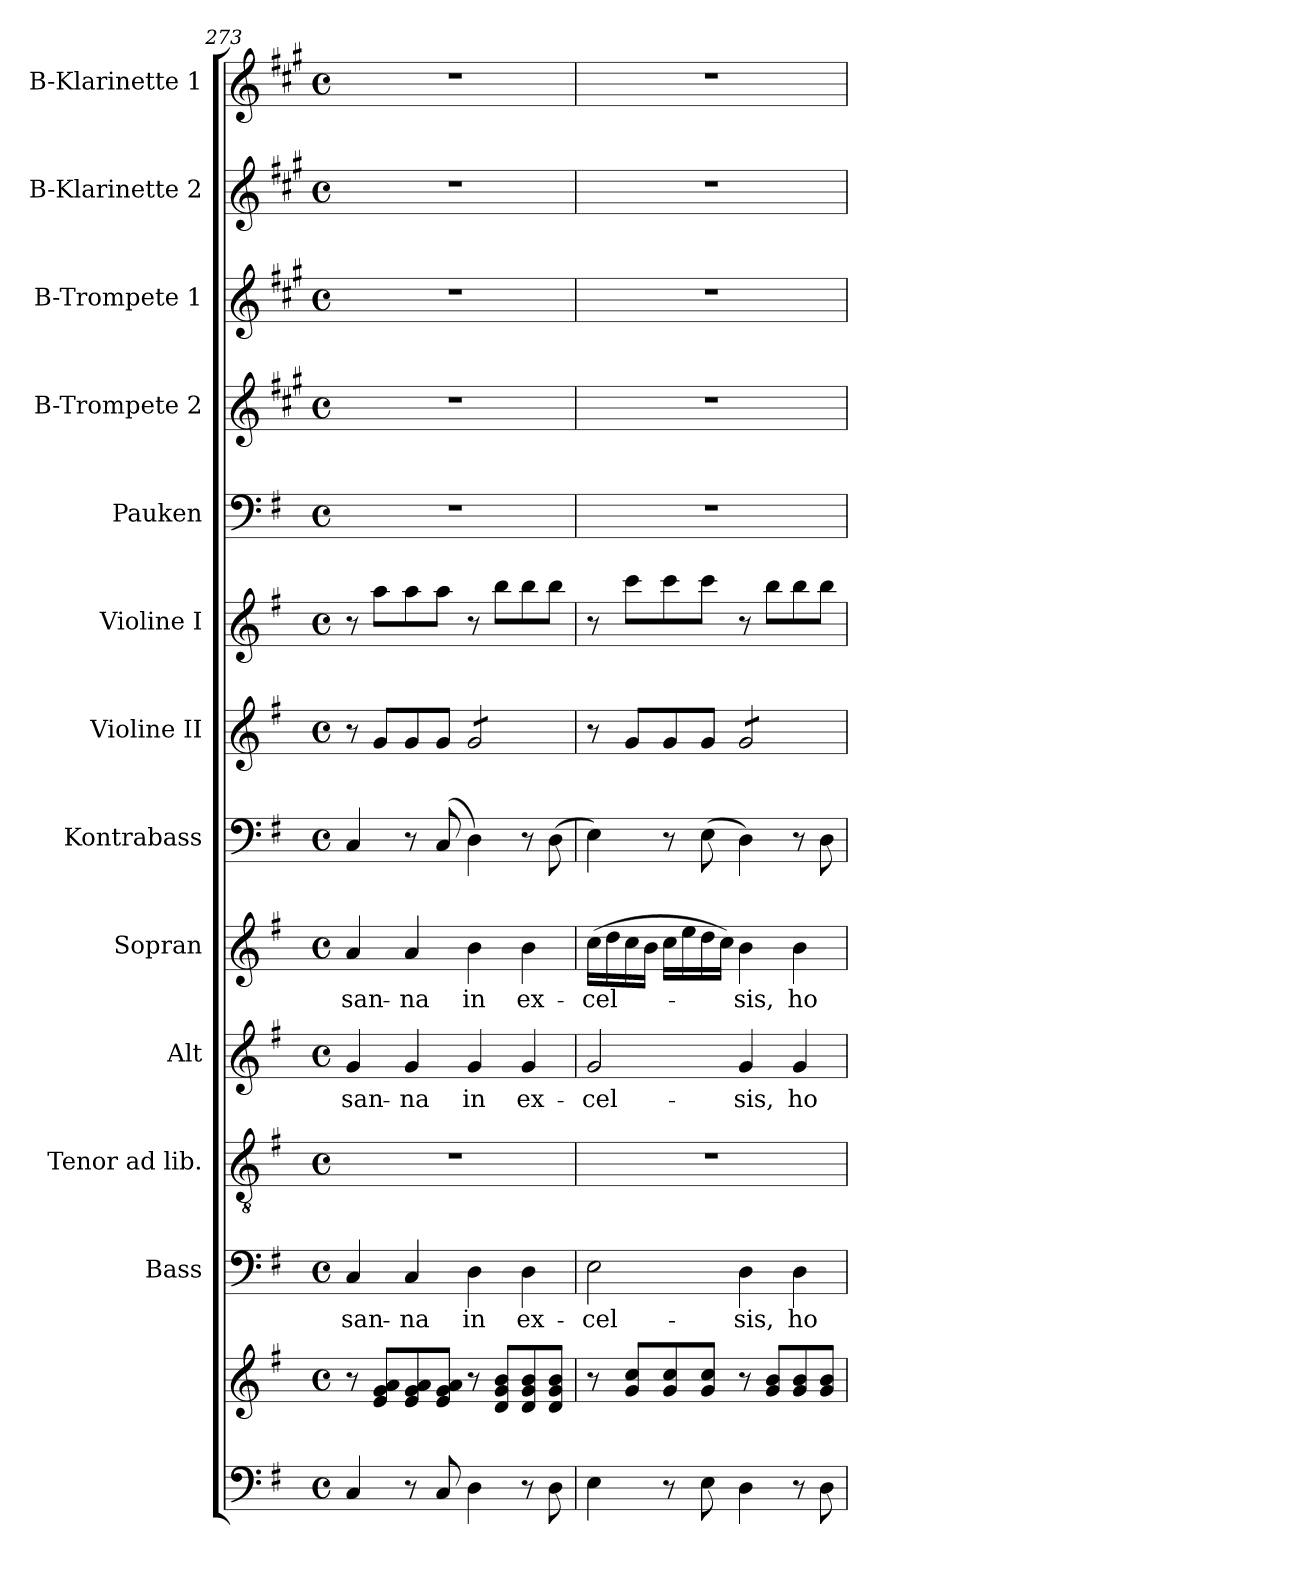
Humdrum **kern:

**kern	**kern	**kern	**text	**kern	**kern	**text	**kern	**text	**kern	**kern	**kern	**kern	**kern	**kern	**kern	**kern
*part13	*part13	*part12	*part12	*part11	*part10	*part10	*part9	*part9	*part8	*part7	*part6	*part5	*part4	*part3	*part2	*part1
*staff14	*staff13	*staff12	*staff12	*staff11	*staff10	*staff10	*staff9	*staff9	*staff8	*staff7	*staff6	*staff5	*staff4	*staff3	*staff2	*staff1
*	*	*I"Bass	*	*I"Tenor ad lib.	*I"Alt	*	*I"Sopran	*	*I"Kontrabass	*I"Violine II	*I"Violine I	*I"Pauken	*I"B-Trompete 2	*I"B-Trompete 1	*I"B-Klarinette 2	*I"B-Klarinette 1
*	*	*I'B.	*	*I'T.	*I'A.	*	*I'S.	*	*I'Kb.	*I'Vl. II	*I'Vl. I	*I'Pk.	*I'Trp. 2	*I'Trp. 1	*I'B Kl. 2	*I'B Kl. 1
*clefF4	*clefG2	*clefF4	*	*clefGv2	*clefG2	*	*clefG2	*	*clefF4	*clefG2	*clefG2	*clefF4	*clefG2	*clefG2	*clefG2	*clefG2
*	*	*	*	*	*	*	*	*	*ITrd7c12	*	*	*	*ITrd1c2	*ITrd1c2	*ITrd1c2	*ITrd1c2
*k[f#]	*k[f#]	*k[f#]	*	*k[f#]	*k[f#]	*	*k[f#]	*	*k[f#]	*k[f#]	*k[f#]	*k[f#]	*k[f#]	*k[f#]	*k[f#]	*k[f#]
*G:	*G:	*G:	*	*G:	*G:	*	*G:	*	*G:	*G:	*G:	*G:	*G:	*G:	*G:	*G:
*M4/4	*M4/4	*M4/4	*	*M4/4	*M4/4	*	*M4/4	*	*M4/4	*M4/4	*M4/4	*M4/4	*M4/4	*M4/4	*M4/4	*M4/4
*met(c)	*met(c)	*met(c)	*	*met(c)	*met(c)	*	*met(c)	*	*met(c)	*met(c)	*met(c)	*met(c)	*met(c)	*met(c)	*met(c)	*met(c)
=273	=273	=273	=273	=273	=273	=273	=273	=273	=273	=273	=273	=273	=273	=273	=273	=273
!	!	!	!LO:LY:b	!	!	!LO:LY:b	!	!LO:LY:b	!	!	!	!	!	!	!	!
4C/	8r	4C/	-san-	1r	4g/	-san-	4a/	-san-	4CC/	8r	8r	1r	1r	1r	1r	1r
.	8e/ 8g/ 8a/L	.	.	.	.	.	.	.	.	8g/L	8aa\L	.	.	.	.	.
!	!	!	!LO:LY:b	!	!	!LO:LY:b	!	!LO:LY:b	!	!	!	!	!	!	!	!
8r	8e/ 8g/ 8a/	4C/	-na	.	4g/	-na	4a/	-na	8r	8g/	8aa\	.	.	.	.	.
8C/	8e/ 8g/ 8a/J	.	.	.	.	.	.	.	(8CC/	8g/J	8aa\J	.	.	.	.	.
!	!	!	!LO:LY:b	!	!	!LO:LY:b	!	!LO:LY:b	!	!	!	!	!	!	!	!
*	*	*	*	*	*	*	*	*	*	*tremolo	*	*	*	*	*	*
4D\	8r	4D\	in	.	4g/	in	4b\	in	4DD\)	8g/L	8r	.	.	.	.	.
.	8d/ 8g/ 8b/L	.	.	.	.	.	.	.	.	8g/	8bb\L	.	.	.	.	.
!	!	!	!LO:LY:b	!	!	!LO:LY:b	!	!LO:LY:b	!	!	!	!	!	!	!	!
8r	8d/ 8g/ 8b/	4D\	ex-	.	4g/	ex-	4b\	ex-	8r	8g/	8bb\	.	.	.	.	.
8D\	8d/ 8g/ 8b/J	.	.	.	.	.	.	.	(>8DD\	8g/J	8bb\J	.	.	.	.	.
*	*	*	*	*	*	*	*	*	*	*Xtremolo	*	*	*	*	*	*
=274	=274	=274	=274	=274	=274	=274	=274	=274	=274	=274	=274	=274	=274	=274	=274	=274
!	!	!	!LO:LY:b	!	!	!LO:LY:b	!	!LO:LY:b	!	!	!	!	!	!	!	!
4E\	8r	2E\	-cel-	1r	2g/	-cel-	(>16cc\LL	-cel-	4EE\)	8r	8r	1r	1r	1r	1r	1r
.	.	.	.	.	.	.	16dd\	.	.	.	.	.	.	.	.	.
.	8g/ 8cc/L	.	.	.	.	.	16cc\	.	.	8g/L	8ccc\L	.	.	.	.	.
.	.	.	.	.	.	.	16b\JJ	.	.	.	.	.	.	.	.	.
8r	8g/ 8cc/	.	.	.	.	.	16cc\LL	.	8r	8g/	8ccc\	.	.	.	.	.
.	.	.	.	.	.	.	16ee\	.	.	.	.	.	.	.	.	.
8E\	8g/ 8cc/J	.	.	.	.	.	16dd\	.	(>8EE\	8g/J	8ccc\J	.	.	.	.	.
.	.	.	.	.	.	.	16cc\JJ)	.	.	.	.	.	.	.	.	.
!	!	!	!LO:LY:b	!	!	!LO:LY:b	!	!LO:LY:b	!	!	!	!	!	!	!	!
*	*	*	*	*	*	*	*	*	*	*tremolo	*	*	*	*	*	*
4D\	8r	4D\	-sis,	.	4g/	-sis,	4b\	-sis,	4DD\)	8g/L	8r	.	.	.	.	.
.	8g/ 8b/L	.	.	.	.	.	.	.	.	8g/	8bb\L	.	.	.	.	.
!	!	!	!LO:LY:b	!	!	!LO:LY:b	!	!LO:LY:b	!	!	!	!	!	!	!	!
8r	8g/ 8b/	4D\	ho-	.	4g/	ho-	4b\	ho-	8r	8g/	8bb\	.	.	.	.	.
8D\	8g/ 8b/J	.	.	.	.	.	.	.	8DD\	8g/J	8bb\J	.	.	.	.	.
*	*	*	*	*	*	*	*	*	*	*Xtremolo	*	*	*	*	*	*
=	=	=	=	=	=	=	=	=	=	=	=	=	=	=	=	=
*-	*-	*-	*-	*-	*-	*-	*-	*-	*-	*-	*-	*-	*-	*-	*-	*-
